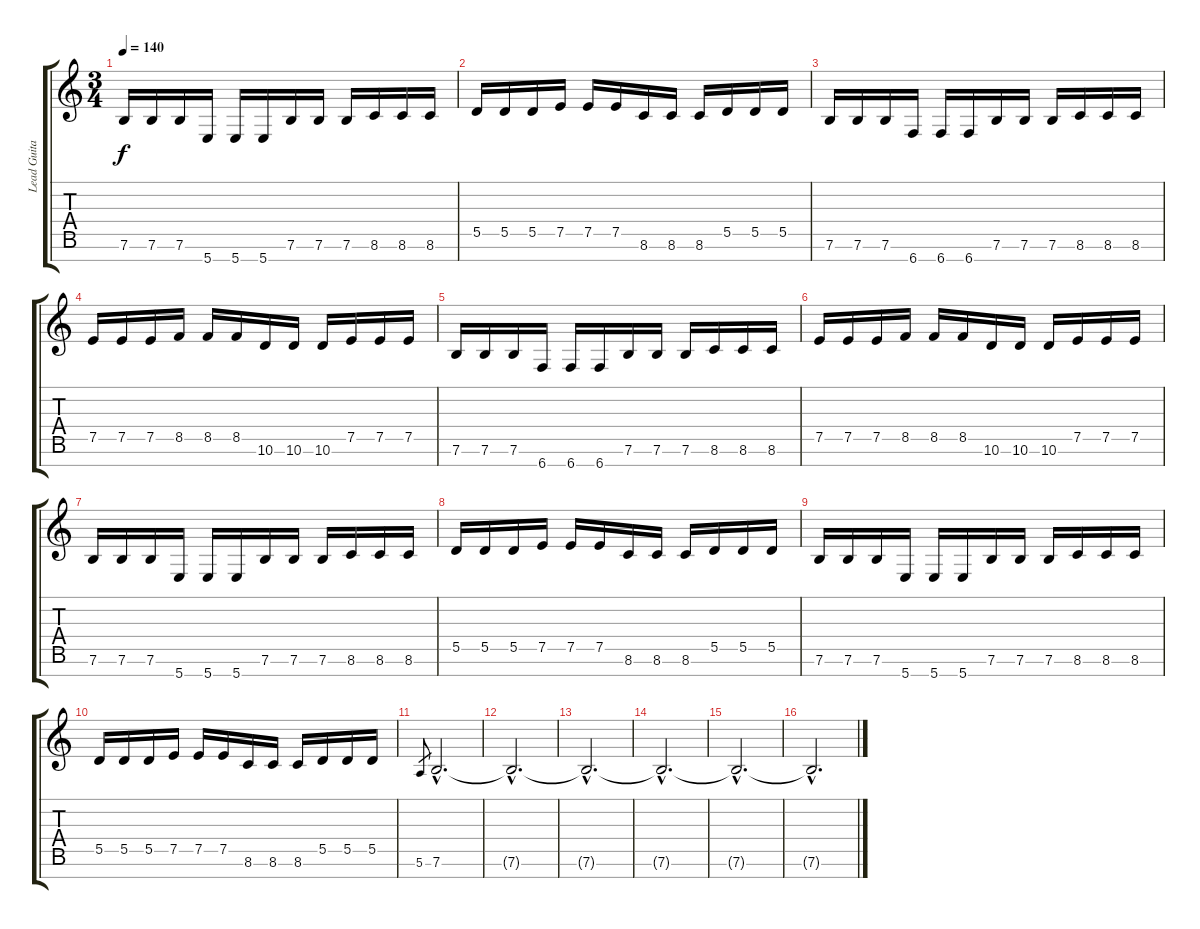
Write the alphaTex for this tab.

\track ("Lead Guitar I" "Lead Guita") {instrument distortionguitar}
\staff {score tabs}
\tuning (E4 B3 G3 D3 A2 E2 B1) {hide}
\ts (3 4)
\tempo 140
\clef g2
\ks c
7.6.16{dy f} 7.6.16 7.6.16 5.7.16 5.7.16 5.7.16 7.6.16 7.6.16 7.6.16 8.6.16 8.6.16 8.6.16 |
5.5.16 5.5.16 5.5.16 7.5.16 7.5.16 7.5.16 8.6.16 8.6.16 8.6.16 5.5.16 5.5.16 5.5.16 |
7.6.16 7.6.16 7.6.16 6.7.16 6.7.16 6.7.16 7.6.16 7.6.16 7.6.16 8.6.16 8.6.16 8.6.16 |
7.5.16 7.5.16 7.5.16 8.5.16 8.5.16 8.5.16 10.6.16 10.6.16 10.6.16 7.5.16 7.5.16 7.5.16 |
7.6.16 7.6.16 7.6.16 6.7.16 6.7.16 6.7.16 7.6.16 7.6.16 7.6.16 8.6.16 8.6.16 8.6.16 |
7.5.16 7.5.16 7.5.16 8.5.16 8.5.16 8.5.16 10.6.16 10.6.16 10.6.16 7.5.16 7.5.16 7.5.16 |
7.6.16 7.6.16 7.6.16 5.7.16 5.7.16 5.7.16 7.6.16 7.6.16 7.6.16 8.6.16 8.6.16 8.6.16 |
5.5.16 5.5.16 5.5.16 7.5.16 7.5.16 7.5.16 8.6.16 8.6.16 8.6.16 5.5.16 5.5.16 5.5.16 |
7.6.16 7.6.16 7.6.16 5.7.16 5.7.16 5.7.16 7.6.16 7.6.16 7.6.16 8.6.16 8.6.16 8.6.16 |
5.5.16 5.5.16 5.5.16 7.5.16 7.5.16 7.5.16 8.6.16 8.6.16 8.6.16 5.5.16 5.5.16 5.5.16 |
5.6.8{gr} 7.6{hac}.2{d} |
7.6{hac t}.2{d} |
7.6{hac t}.2{d} |
7.6{hac t}.2{d} |
7.6{hac t}.2{d volume 0} |
7.6{hac t}.2{d}
